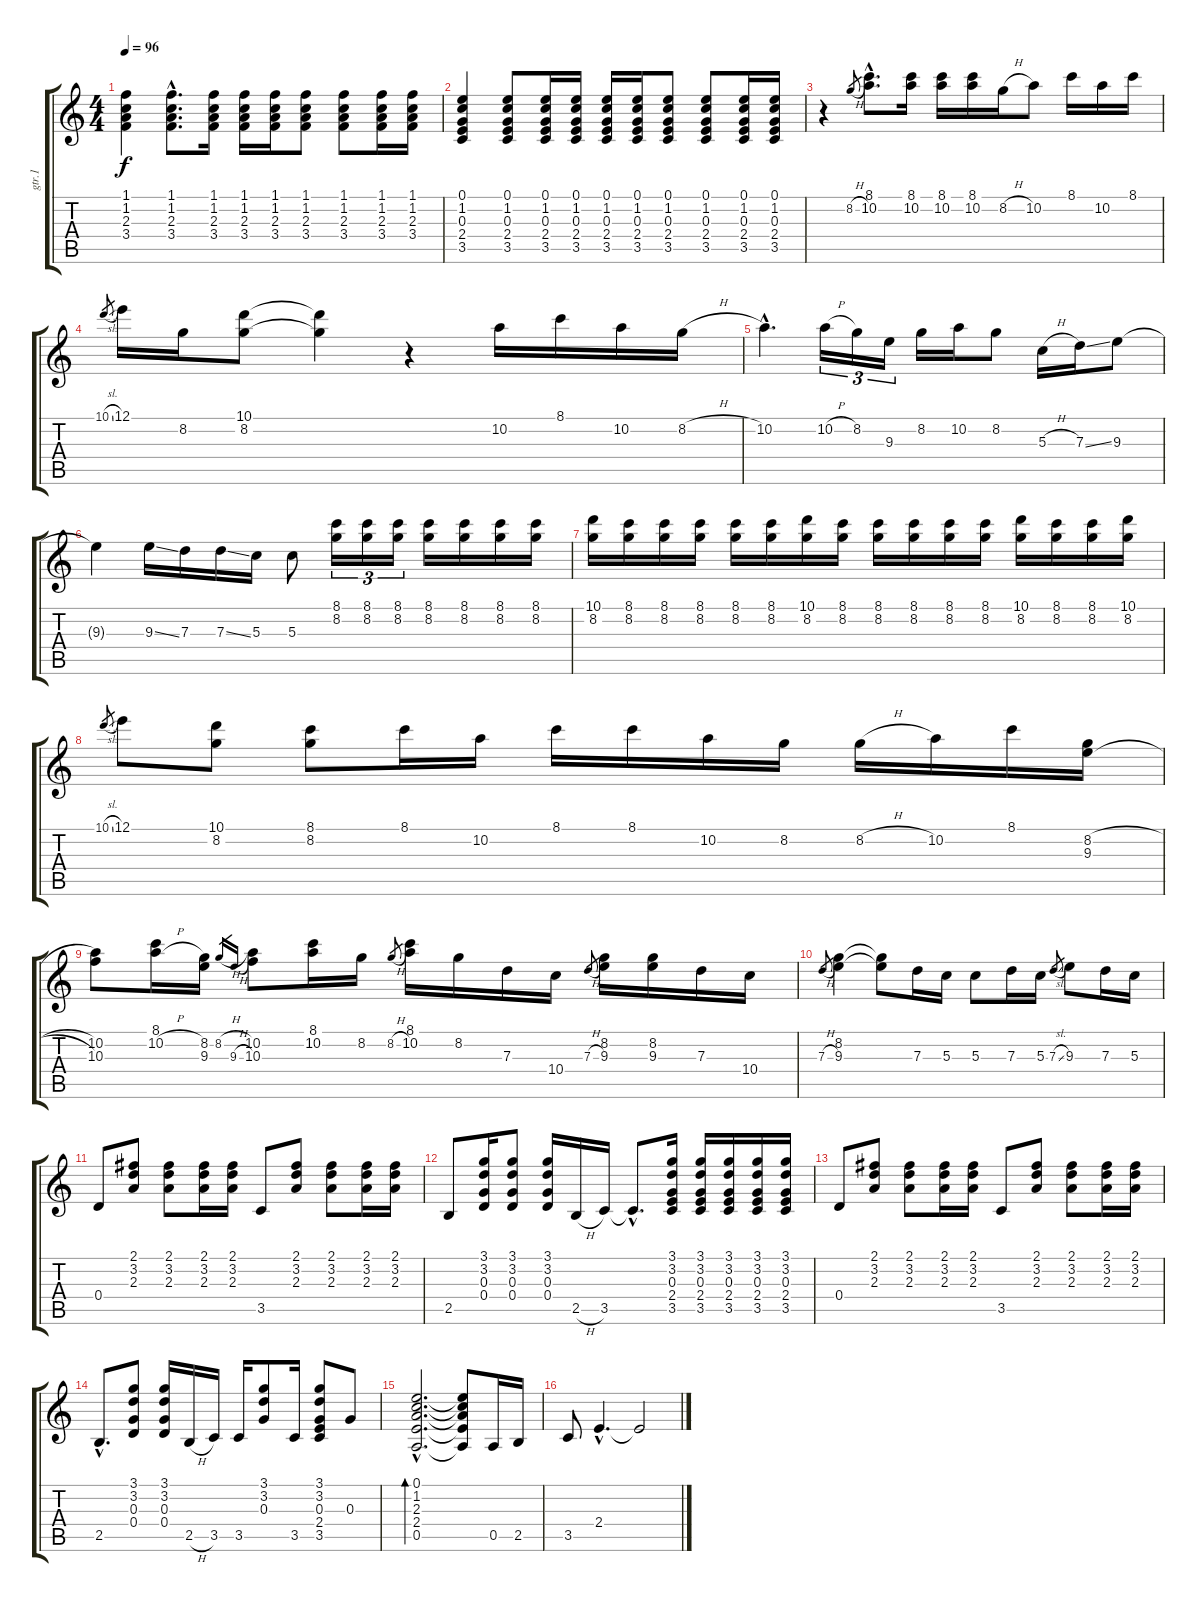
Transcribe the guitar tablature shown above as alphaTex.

\track ("gtr.1" "gtr.1") {instrument acousticguitarsteel}
\staff {score tabs}
\tuning (E4 B3 G3 D3 A2 E2) {hide}
\ts (4 4)
\tempo 96
\clef g2
\ks c
(1.1 1.2 2.3 3.4).4{dy f} (1.1{hac} 1.2{hac} 2.3{hac} 3.4{hac}).8{d} (1.1 1.2 2.3 3.4).16 (1.1 1.2 2.3 3.4).16 (1.1 1.2 2.3 3.4).16 (1.1 1.2 2.3 3.4).8 (1.1 1.2 2.3 3.4).8 (1.1 1.2 2.3 3.4).16 (1.1 1.2 2.3 3.4).16 |
(0.1 1.2 0.3 2.4 3.5).4 (0.1 1.2 0.3 2.4 3.5).8 (0.1 1.2 0.3 2.4 3.5).16 (0.1 1.2 0.3 2.4 3.5).16 (0.1 1.2 0.3 2.4 3.5).16 (0.1 1.2 0.3 2.4 3.5).16 (0.1 1.2 0.3 2.4 3.5).8 (0.1 1.2 0.3 2.4 3.5).8 (0.1 1.2 0.3 2.4 3.5).16 (0.1 1.2 0.3 2.4 3.5).16 |
r.4 8.2{h}.8{gr} (8.1{hac} 10.2{hac}).8{d} (8.1 10.2).16 (8.1 10.2).16 (8.1 10.2).16 8.2{h}.16 10.2.8 8.1.16 10.2.16 8.1.16 |
10.1{sl}.8{gr} 12.1.16 8.2.16 (10.1 8.2).8 (10.1{t} 8.2{t}).4 r.4 10.2.16 8.1.16 10.2.16 8.2{h}.16 |
10.2{hac}.4{d} 10.2{h}.16{tu (3 2)} 8.2.16{tu (3 2)} 9.3.16{tu (3 2)} 8.2.16 10.2.16 8.2.8 5.3{h}.16 7.3{ss}.16 9.3.8 |
9.3{t}.4 9.3{ss}.16 7.3.16 7.3{ss}.16 5.3.16 5.3.8 (8.1 8.2).16{tu (3 2)} (8.1 8.2).16{tu (3 2)} (8.1 8.2).16{tu (3 2)} (8.1 8.2).16 (8.1 8.2).16 (8.1 8.2).16 (8.1 8.2).16 |
(10.1 8.2).16 (8.1 8.2).16 (8.1 8.2).16 (8.1 8.2).16 (8.1 8.2).16 (8.1 8.2).16 (10.1 8.2).16 (8.1 8.2).16 (8.1 8.2).16 (8.1 8.2).16 (8.1 8.2).16 (8.1 8.2).16 (10.1 8.2).16 (8.1 8.2).16 (8.1 8.2).16 (10.1 8.2).16 |
10.1{sl}.8{gr} 12.1.8 (10.1 8.2).8 (8.1 8.2).8 8.1.16 10.2.16 8.1.16 8.1.16 10.2.16 8.2.16 8.2{h}.16 10.2.16 8.1.16 (8.2{h} 9.3{h}).16 |
(10.2 10.3).8 (8.1 10.2{h}).16 (8.2 9.3).16 8.2{h}.16{gr} 9.3{h}.16{gr} (10.2 10.3).8 (8.1 10.2).16 8.2.16 8.2{h}.8{gr} (8.1 10.2).16 8.2.16 7.3.16 10.4.16 7.3{h}.8{gr} (8.2 9.3).16 (8.2 9.3).16 7.3.16 10.4.16 |
7.3{h}.8{gr} (8.2 9.3).4 (8.2{t} 9.3{t}).8 7.3.16 5.3.16 5.3.8 7.3.16 5.3.16 7.3{sl}.8{gr} 9.3.8 7.3.16 5.3.16 |
0.4.8 (2.1 3.2 2.3).8 (2.1 3.2 2.3).8 (2.1 3.2 2.3).16 (2.1 3.2 2.3).16 3.5.8 (2.1 3.2 2.3).8 (2.1 3.2 2.3).8 (2.1 3.2 2.3).16 (2.1 3.2 2.3).16 |
2.5.8 (3.1 3.2 0.3 0.4).16 (3.1 3.2 0.3 0.4).8 (3.1 3.2 0.3 0.4).16 2.5{h}.16 3.5.16 3.5{hac t}.8{d} (3.1 3.2 0.3 2.4 3.5).16 (3.1 3.2 0.3 2.4 3.5).16 (3.1 3.2 0.3 2.4 3.5).16 (3.1 3.2 0.3 2.4 3.5).16 (3.1 3.2 0.3 2.4 3.5).16 |
0.4.8 (2.1 3.2 2.3).8 (2.1 3.2 2.3).8 (2.1 3.2 2.3).16 (2.1 3.2 2.3).16 3.5.8 (2.1 3.2 2.3).8 (2.1 3.2 2.3).8 (2.1 3.2 2.3).16 (2.1 3.2 2.3).16 |
2.5{hac}.8{d} (3.1 3.2 0.3 0.4).8 (3.1 3.2 0.3 0.4).16 2.5{h}.16 3.5.16 3.5.16 (3.1 3.2 0.3).8 3.5.16 (3.1 3.2 0.3 2.4 3.5).8 0.3.8 |
(0.1{hac} 1.2{hac} 2.3{hac} 2.4{hac} 0.5{hac}).2{d bd 60} (0.1{t} 1.2{t} 2.3{t} 2.4{t} 0.5{t}).8 0.5.16 2.5.16 |
3.5.8 2.4{hac}.4{d} 2.4{t}.2
